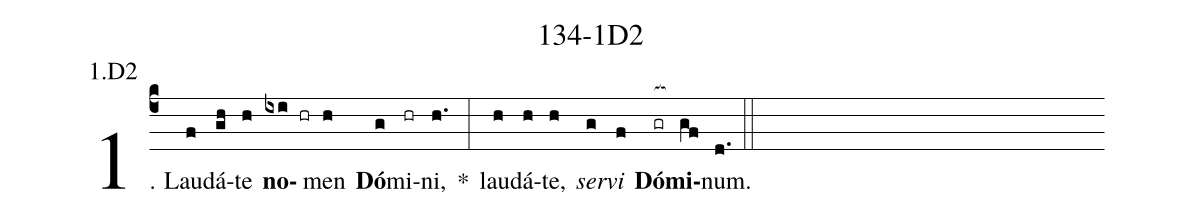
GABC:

name: 134-1D2;
annotation: 1.D2;
%%
(c4)1. Lau(f)dá(gh)te(h) <b>no</b>(ixi hr)men(h) <b>Dó</b>(g)mi(hr)ni,(h.) *(:) lau(h)dá(h)te,(h) <i>ser</i>(g)<i>vi</i>(f) <b>Dó</b>(gr[ocb:1{])<b>mi</b>(gf[ocb:0}])num.(d.) (::)
